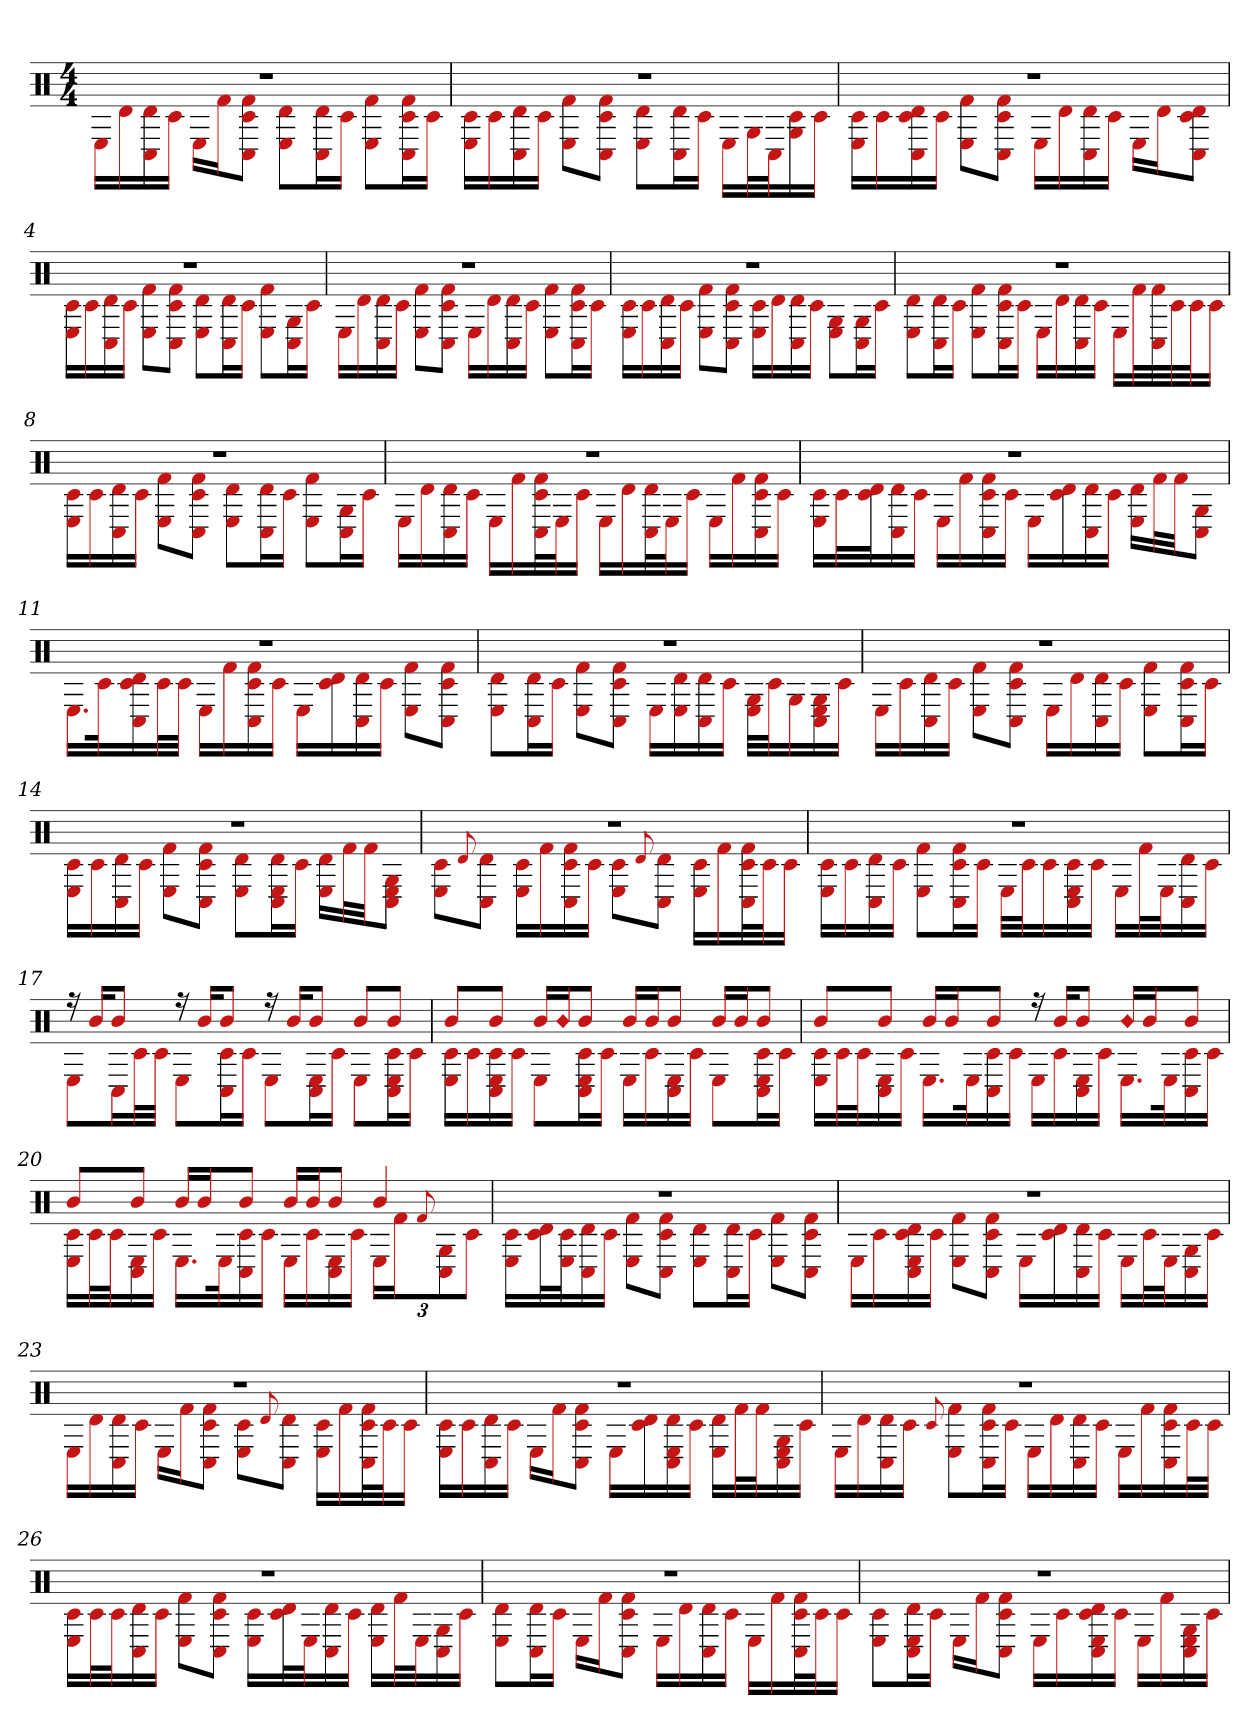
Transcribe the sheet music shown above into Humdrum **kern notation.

**kern
*part1
*staff1
*clefX
*k[]
*M4/4
=1
*^
1r	16ELL
.	16d
.	16C# 16d
.	16c#JJ
.	16ELL
.	16f#J
.	8C# 8f# 8c#J
.	8E 8dL
.	16C# 16dL
.	16c#JJ
.	8E 8f#L
.	16C# 16f# 16c#L
.	16c#JJ
=2	=2
1r	16E 16c#LL
.	16c#
.	16C# 16d
.	16c#JJ
.	8E 8f#L
.	8C# 8f# 8c#J
.	8E 8dL
.	16C# 16dL
.	16c#JJ
.	16ELL
.	32GL
.	32C#J
.	16G 16c#
.	16c#JJ
=3	=3
1r	16E 16c#LL
.	16c#
.	16c# 16C# 16d
.	16c#JJ
.	8E 8f#L
.	8C# 8f# 8c#J
.	16ELL
.	16d
.	16C# 16d
.	16c#JJ
.	16ELL
.	16dJ
.	8C# 8d 8c#J
=4	=4
1r	16c# 16ELL
.	16c#
.	16C# 16d
.	16c#JJ
.	8E 8f#L
.	8C# 8f# 8c#J
.	8E 8dL
.	16C# 16dL
.	16c#JJ
.	8E 8f#L
.	16C# 16GL
.	16c#JJ
=5	=5
1r	16ELL
.	16d
.	16C# 16d
.	16c#JJ
.	8E 8f#L
.	8C# 8f# 8c#J
.	16ELL
.	16d
.	16C# 16d
.	16c#JJ
.	8E 8f#L
.	16f# 16C# 16c#L
.	16c#JJ
=6	=6
1r	16E 16c#LL
.	16c#
.	16C# 16d
.	16c#JJ
.	8E 8f#L
.	8C# 8f# 8c#J
.	16c# 16ELL
.	16d
.	16d 16C#
.	16c#JJ
.	8E 8GL
.	16C# 16GL
.	16c#JJ
=7	=7
1r	8E 8dL
.	16C# 16dL
.	16c#JJ
.	8E 8f#L
.	16C# 16f# 16c#L
.	16c#JJ
.	16ELL
.	16d
.	16C# 16d
.	16c#JJ
.	16ELL
.	32f#L
.	32f# 32C#
.	32c#
.	32c#J
.	16c#JJ
=8	=8
1r	16c# 16ELL
.	16c#
.	16d 16C#
.	16c#JJ
.	8E 8f#L
.	8C# 8f# 8c#J
.	8E 8dL
.	16C# 16dL
.	16c#JJ
.	8E 8f#L
.	16C# 16GL
.	16c#JJ
=9	=9
1r	16ELL
.	16d
.	16C# 16d
.	16c#JJ
.	16ELL
.	16f#
.	32f# 32C# 32c#L
.	32EJ
.	16c#JJ
.	16ELL
.	16d
.	32C# 32dL
.	32EJ
.	16c#JJ
.	16ELL
.	16f#
.	16f# 16C# 16c#
.	16c#JJ
=10	=10
1r	16c# 16ELL
.	32c#L
.	32d 32c#J
.	16C# 16d
.	16c#JJ
.	16ELL
.	16f#
.	16C# 16f# 16c#
.	16c#JJ
.	16ELL
.	16d 16c#
.	16C# 16d
.	16c#JJ
.	16E 16dLL
.	32f#L
.	32f#JJ
.	8C# 8GJ
=11	=11
1r	16.ELL
.	32c#k
.	16c# 16C# 16d
.	32c#L
.	32c#JJJ
.	16ELL
.	16f#
.	16C# 16f# 16c#
.	16c#JJ
.	16ELL
.	16d 16c#
.	16d 16C#
.	16c#JJ
.	8E 8f#L
.	8f# 8C# 8c#J
=12	=12
1r	8E 8dL
.	16d 16C#L
.	16c#JJ
.	8E 8f#L
.	8f# 8C# 8c#J
.	16ELL
.	16d 16E
.	16d 16C#
.	16c#JJ
.	32E 32GLLL
.	32c#J
.	16G
.	16C# 16E 16G
.	16c#JJ
=13	=13
1r	16ELL
.	16c#
.	16C# 16d
.	16c#JJ
.	8E 8f#L
.	8f# 8C# 8c#J
.	16ELL
.	16d
.	16C# 16d
.	16c#JJ
.	8E 8f#L
.	16f# 16C# 16c#L
.	16c#JJ
=14	=14
1r	16c# 16ELL
.	16c#
.	16d 16C#
.	16c#JJ
.	8E 8f#L
.	8C# 8f# 8c#J
.	8E 8dL
.	16E 16C# 16dL
.	16c#JJ
.	16E 16dLL
.	32f#L
.	32f#JJ
.	8C# 8E 8GJ
=15	=15
1r	8c# 8EL
.	8qqd
.	8C# 8dJ
.	16c# 16ELL
.	16f#
.	16f# 16C# 16c#
.	16c#JJ
.	8c# 8EL
.	8qqd
.	8d 8C#J
.	16c# 16ELL
.	16f#
.	32f# 32C# 32c#L
.	32c#J
.	16c#JJ
=16	=16
1r	16E 16c#LL
.	16c#
.	16d 16C#
.	16c#JJ
.	8E 8f#L
.	16f# 16C# 16c#L
.	16c#JJ
.	32ELLL
.	32c#J
.	16c#
.	16C# 16E 16c#
.	16c#JJ
.	16ELL
.	32f#L
.	32EJ
.	16C# 16d
.	16c#JJ
=17	=17
16r	8EL
16bKL	.
8bJ	16C#L
.	32c#L
.	32c#JJJ
16r	8EL
16bKL	.
8bJ	16C# 16c#L
.	16c#JJ
16r	8EL
16bKL	.
8bJ	16E 16C#L
.	16c#JJ
8bL	8EL
8bJ	16E 16C# 16c#L
.	16c#JJ
=18	=18
8bL	16c# 16ELL
.	16c#
8bJ	16c# 16C# 16E
.	16c#JJ
16bLL	8EL
!LO:N:head=diamond	!
16bJ	.
8bJ	16E 16C# 16c#L
.	16c#JJ
16bLL	16ELL
16bJ	16c#
8bJ	16E 16C#
.	16c#JJ
16bLL	8EL
16bJ	.
8bJ	16E 16C# 16c#L
.	16c#JJ
=19	=19
8bL	16E 16c#LL
.	32c#L
.	32c#J
8bJ	16E 16C#
.	16c#JJ
16bLL	16.ELL
16bJ	.
.	32Ek
8bJ	16c# 16C#
.	16c#JJ
16r	16ELL
16bKL	16c#
8bJ	16C# 16E
.	16c#JJ
!LO:N:head=diamond	!
16bLL	16.ELL
16bJ	.
.	32Ek
8bJ	16C# 16c#
.	16c#JJ
=20	=20
8bL	16c# 16ELL
.	32c#L
.	32c#J
8bJ	16E 16C#
.	16c#JJ
16bLL	16.ELL
16bJ	.
.	32Ek
8bJ	16c# 16C#
.	16c#JJ
16bLL	16ELL
16bJ	16c#
8bJ	16C# 16E
.	16c#JJ
4b	24ELL
.	24f#J
.	8qqf#
.	12G 12C#
.	12c#J
=21	=21
1r	16c# 16ELL
.	32c# 32dL
.	32c# 32EJ
.	16C# 16d
.	16c#JJ
.	8E 8f#L
.	8f# 8C# 8c#J
.	8E 8dL
.	16d 16C#L
.	16c#JJ
.	8E 8f#L
.	8f# 8C# 8c#J
=22	=22
1r	16ELL
.	16c#
.	16c# 16C# 16d 16E
.	16c#JJ
.	8E 8f#L
.	8f# 8C# 8c#J
.	16ELL
.	16d 16c#
.	16C# 16d
.	16c#JJ
.	16ELL
.	32c#L
.	32EJ
.	16C# 16G
.	16c#JJ
=23	=23
1r	16ELL
.	16d
.	16C# 16d
.	16c#JJ
.	16ELL
.	16f#J
.	8f# 8C# 8c#J
.	8c# 8EL
.	8qqd
.	8d 8C#J
.	16c# 16ELL
.	16f#
.	32f# 32C# 32c#L
.	32c#J
.	16c#JJ
=24	=24
1r	16c# 16ELL
.	16c#
.	16C# 16d
.	16c#JJ
.	16ELL
.	16f#J
.	8f# 8C# 8c#J
.	16ELL
.	16d 16c#
.	16E 16C# 16d
.	16c#JJ
.	16E 16dLL
.	32f#L
.	32f#J
.	16E 16G 16C#
.	16c#JJ
=25	=25
1r	16ELL
.	16d
.	16d 16C#
.	16c#JJ
.	8qqc#
.	8E 8f#L
.	16f# 16C# 16c#L
.	16c#JJ
.	16ELL
.	16d
.	16C# 16d
.	16c#JJ
.	16ELL
.	16f#
.	16f# 16C# 16c#
.	32c#L
.	32c#JJJ
=26	=26
1r	16c# 16ELL
.	32c#L
.	32c#J
.	16d 16C#
.	16c#JJ
.	8E 8f#L
.	8f# 8C# 8c#J
.	16c# 16ELL
.	32d 32c#L
.	32EJ
.	16d 16C#
.	16c#JJ
.	16E 16dLL
.	32f#L
.	32EJ
.	16C# 16G
.	16c#JJ
=27	=27
1r	8E 8dL
.	16d 16C#L
.	16c#JJ
.	16ELL
.	16f#J
.	8C# 8f# 8c#J
.	16ELL
.	16d
.	16C# 16d
.	16c#JJ
.	16ELL
.	16f#
.	32f# 32C# 32c#L
.	32c#J
.	16c#JJ
=28	=28
1r	8E 8c#L
.	16E 16d 16C#L
.	16c#JJ
.	16ELL
.	16f#J
.	8f# 8C# 8c#J
.	16ELL
.	16c#
.	16c# 16E 16C# 16d
.	16c#JJ
.	16ELL
.	16f#
.	16E 16C# 16G
.	16c#JJ
*v	*v
=
*-
